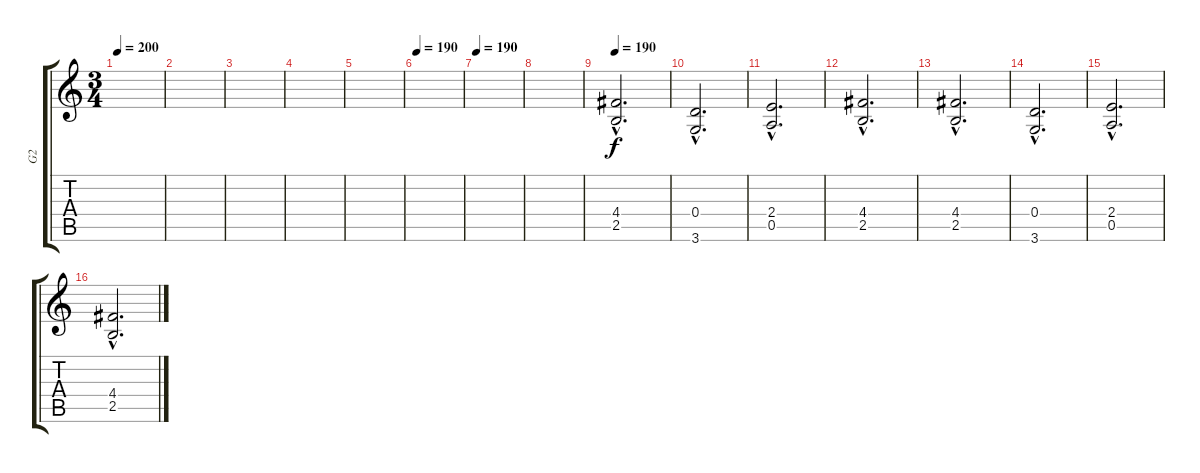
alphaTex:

\track ("G2" "G2") {instrument distortionguitar}
\staff {score tabs}
\tuning (E4 B3 G3 D3 A2 E2) {hide}
\ts (3 4)
\tempo 200
\clef g2
\ks c
|
|
|
|
|
\tempo 190
|
\tempo 190
|
|
\tempo 190
(4.4{hac} 2.5{hac}).2{d} |
(0.4{hac} 3.6{hac}).2{d} |
(2.4{hac} 0.5{hac}).2{d} |
(4.4{hac} 2.5{hac}).2{d} |
(4.4{hac} 2.5{hac}).2{d} |
(0.4{hac} 3.6{hac}).2{d} |
(2.4{hac} 0.5{hac}).2{d} |
(4.4{hac} 2.5{hac}).2{d}
